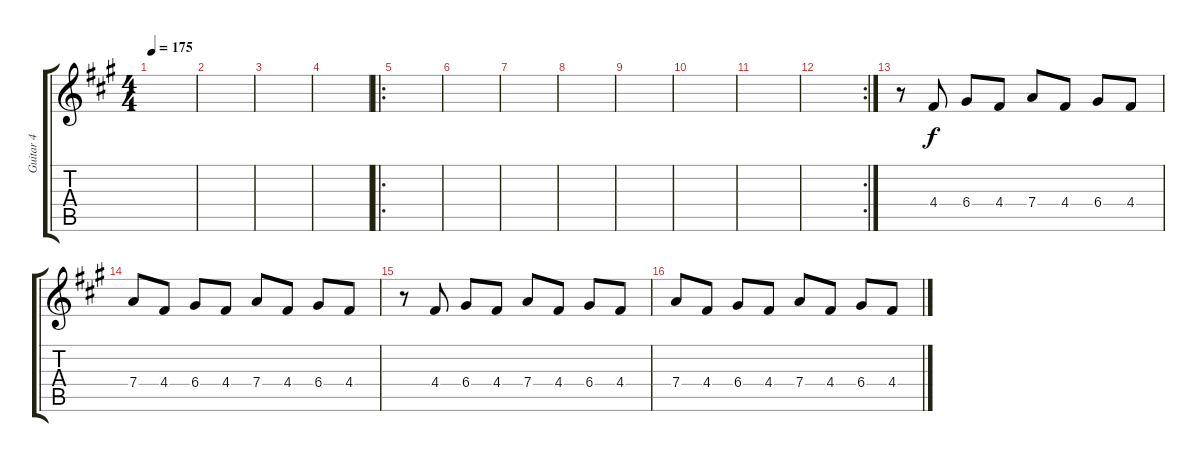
\track ("Guitar 4" "Guitar 4") {instrument distortionguitar}
\staff {score tabs}
\tuning (E4 B3 G3 D3 A2 D2) {hide}
\ts (4 4)
\tempo 175
\clef g2
\ks f#minor
|
|
|
|
\ro
|
|
|
|
|
|
|
\rc 2
|
r.8 4.4.8 6.4.8 4.4.8 7.4.8 4.4.8 6.4.8 4.4.8 |
7.4.8 4.4.8 6.4.8 4.4.8 7.4.8 4.4.8 6.4.8 4.4.8 |
r.8 4.4.8 6.4.8 4.4.8 7.4.8 4.4.8 6.4.8 4.4.8 |
7.4.8 4.4.8 6.4.8 4.4.8 7.4.8 4.4.8 6.4.8 4.4.8
